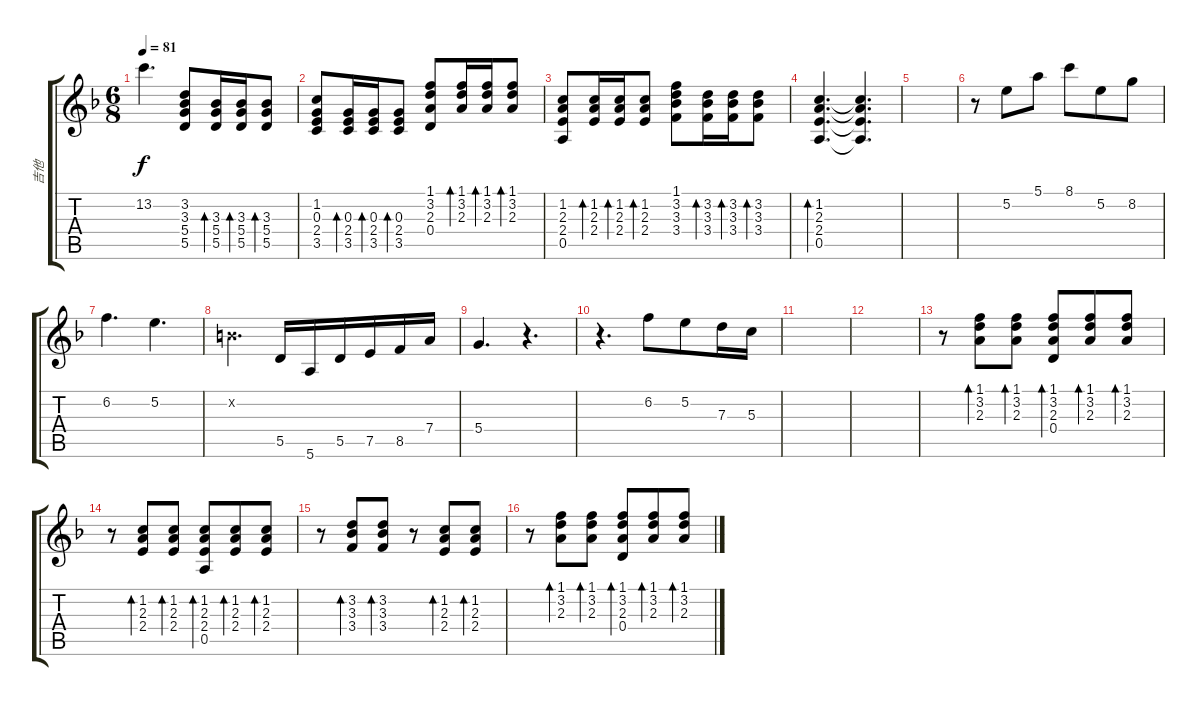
\track ("吉他" "吉他") {instrument acousticguitarsteel}
\staff {score tabs}
\tuning (E4 B3 G3 D3 A2 E2) {hide}
\ts (6 8)
\tempo 81
\clef g2
\ks f
13.2.4{d dy f} (3.2 3.3 5.4 5.5).8 (3.3 5.4 5.5).16{bd 60} (3.3 5.4 5.5).16{bd 60} (3.3 5.4 5.5).8{bd 60} |
(1.2 0.3 2.4 3.5).8 (0.3 2.4 3.5).16{bd 60} (0.3 2.4 3.5).16{bd 60} (0.3 2.4 3.5).8{bd 60} (1.1 3.2 2.3 0.4).8 (1.1 3.2 2.3).16{bd 60} (1.1 3.2 2.3).16{bd 60} (1.1 3.2 2.3).8{bd 60} |
(1.2 2.3 2.4 0.5).8 (1.2 2.3 2.4).16{bd 60} (1.2 2.3 2.4).16{bd 60} (1.2 2.3 2.4).8{bd 60} (1.1 3.2 3.3 3.4).8 (3.2 3.3 3.4).16{bd 60} (3.2 3.3 3.4).16{bd 60} (3.2 3.3 3.4).8{bd 60} |
(1.2 2.3 2.4 0.5).4{d bd 480} (1.2{t} 2.3{t} 2.4{t} 0.5{t}).4{d} |
|
r.8 5.2.8{instrument electricguitarclean} 5.1.8 8.1.8 5.2.8 8.2.8 |
6.2.4{d} 5.2.4{d} |
0.2{x}.4{d} 5.5.16 5.6.16 5.5.16 7.5.16 8.5.16 7.4.16 |
5.4.4{d} r.4{d} |
r.4{d} 6.2.8 5.2.8 7.3.16 5.3.16 |
|
|
r.8 (1.1 3.2 2.3).8{bd 60} (1.1 3.2 2.3).8{bd 60} (1.1 3.2 2.3 0.4).8{bd 60} (1.1 3.2 2.3).8{bd 60} (1.1 3.2 2.3).8{bd 60} |
r.8 (1.2 2.3 2.4).8{bd 60} (1.2 2.3 2.4).8{bd 60} (1.2 2.3 2.4 0.5).8{bd 60} (1.2 2.3 2.4).8{bd 60} (1.2 2.3 2.4).8{bd 60} |
r.8 (3.2 3.3 3.4).8{bd 60} (3.2 3.3 3.4).8{bd 60} r.8 (1.2 2.3 2.4).8{bd 60} (1.2 2.3 2.4).8{bd 60} |
r.8 (1.1 3.2 2.3).8{bd 60} (1.1 3.2 2.3).8{bd 60} (1.1 3.2 2.3 0.4).8{bd 60} (1.1 3.2 2.3).8{bd 60} (1.1 3.2 2.3).8{bd 60}
